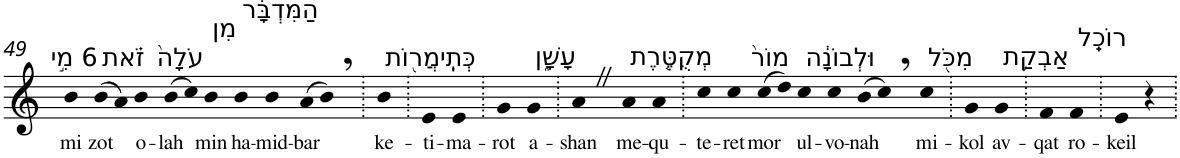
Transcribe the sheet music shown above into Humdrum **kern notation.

**kern	**text
*part1	*part1
*staff1	*staff1
*I"Piano	*
*I'Pno	*
!!LO:PB:g=z
*clefG2	*
*k[]	*
=49	=49
!LO:TX:a:t=6 מִ֣י	!
!	!LO:LY:b
4b	mi
!LO:TX:a:t=זֹ֗את	!
!	!LO:LY:b
(>8b	zot
8a)	.
!LO:TX:a:t=עֹלָה֙	!
!	!LO:LY:b
4b	o-
!	!LO:LY:b
(>8b	-lah
8cc)	.
!LO:TX:a:t=מִן	!
!	!LO:LY:b
4b	min
!LO:TX:a:t=הַמִּדְבָּ֔ר	!
!	!LO:LY:b
4b	ha-
!	!LO:LY:b
4b	-mid-
!	!LO:LY:b
(>8a	-bar
8b,)	.
=50.	=50.
!LO:TX:a:t=כְּתִֽימֲר֖וֹת	!
!	!LO:LY:b
4b	ke-
=51.	=51.
!	!LO:LY:b
4e	-ti-
!	!LO:LY:b
4e	-ma-
=52.	=52.
!	!LO:LY:b
4g	-rot
!LO:TX:a:t=עָשָׁ֑ן	!
!	!LO:LY:b
4g	a-
=53.	=53.
!	!LO:LY:b
4aZ	-shan
!LO:TX:a:t=מְקֻטֶּ֤רֶת	!
!	!LO:LY:b
4a	me-
!	!LO:LY:b
4a	-qu-
=54.	=54.
!	!LO:LY:b
4cc	-te-
!	!LO:LY:b
4cc	-ret
!LO:TX:a:t=מוֹר֙	!
!	!LO:LY:b
(>8cc	mor
8dd)	.
!LO:TX:a:t=וּלְבוֹנָ֔ה	!
!	!LO:LY:b
4cc	ul-
!	!LO:LY:b
4cc	-vo-
!	!LO:LY:b
(>8b	-nah
8cc,)	.
!LO:TX:a:t=מִכֹּ֖ל	!
!	!LO:LY:b
4cc	mi-
=55.	=55.
!	!LO:LY:b
4g	-kol
!LO:TX:a:t=אַבְקַ֥ת	!
!	!LO:LY:b
4g	av-
=56.	=56.
!	!LO:LY:b
4f	-qat
!LO:TX:a:t=רוֹכֵֽל	!
!	!LO:LY:b
4f	ro-
=57.	=57.
!	!LO:LY:b
4e	-keil
4r	.
=.	=.
*-	*-
